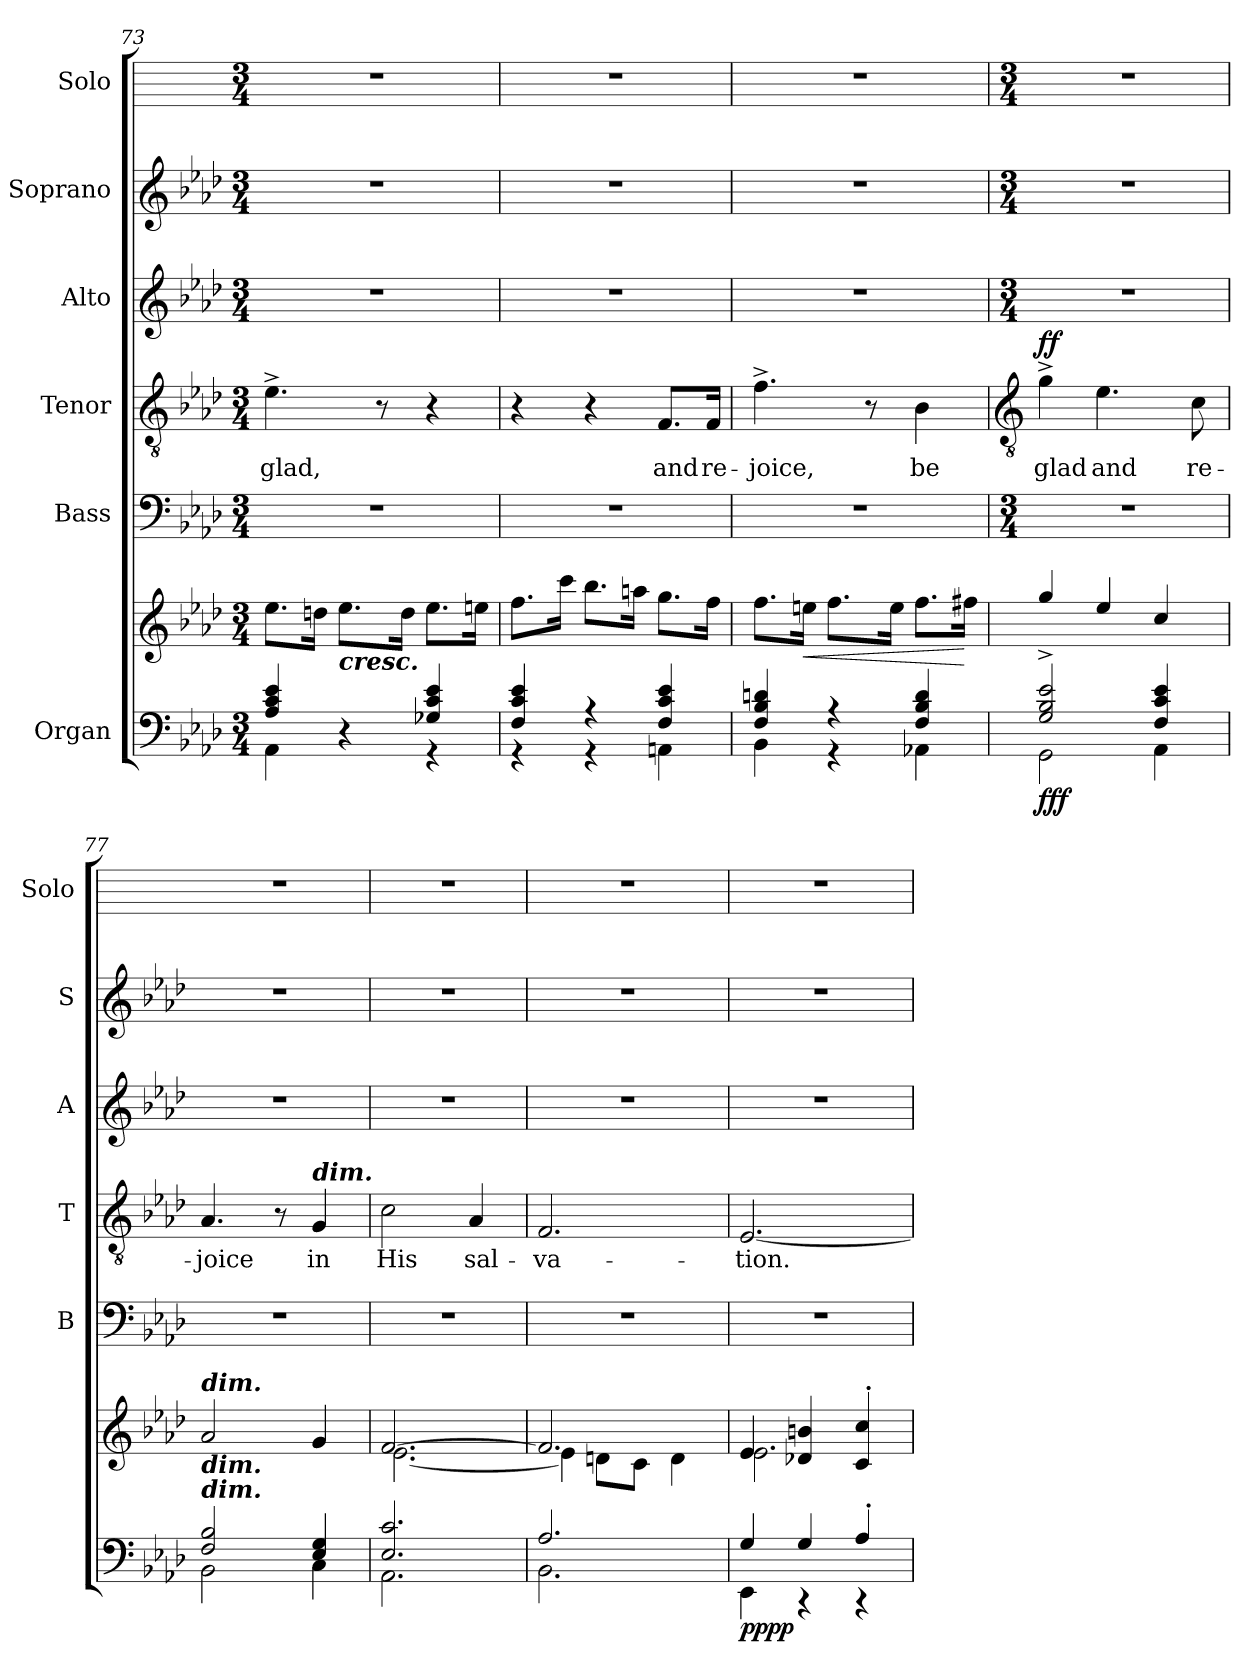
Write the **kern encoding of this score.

**kern	**kern	**dynam	**kern	**kern	**text	**dynam	**kern	**kern	**kern
*part6	*part6	*part6	*part5	*part4	*part4	*part4	*part3	*part2	*part1
*staff7	*staff6	*staff6/7	*staff5	*staff4	*staff4	*staff4	*staff3	*staff2	*staff1
*I"Organ	*	*	*I"Bass	*I"Tenor	*	*	*I"Alto	*I"Soprano	*I"Solo
*	*	*	*I'B	*I'T	*	*	*I'A	*I'S	*I'Solo
*clefF4	*clefG2	*	*clefF4	*clefGv2	*	*	*clefG2	*clefG2	*
*k[b-e-a-d-]	*k[b-e-a-d-]	*	*k[b-e-a-d-]	*k[b-e-a-d-]	*	*	*k[b-e-a-d-]	*k[b-e-a-d-]	*
*A-:	*A-:	*	*A-:	*A-:	*	*	*A-:	*A-:	*
*M3/4	*M3/4	*	*M3/4	*M3/4	*	*	*M3/4	*M3/4	*M3/4
=73	=73	=73	=73	=73	=73	=73	=73	=73	=73
*^	*	*	*	*	*	*	*	*	*
!	!	!	!	!	!	!LO:LY:b	!	!	!	!
4A-/ 4c/ 4e-/	4AA-\	8.ee-L	.	2.r	4.e-^	glad,	.	2.r	2.r	2.r
.	.	16ddnJ	.	.	.	.	.	.	.	.
!	!	!LO:TX:b:Bi:t=cresc.	!	!	!	!	!	!	!	!
4r	4ryy	8.ee-L	.	.	.	.	.	.	.	.
.	.	.	.	.	8r	.	.	.	.	.
.	.	16ddJ	.	.	.	.	.	.	.	.
4G-X/ 4c/ 4e-/	4r	8.ee-L	.	.	4r	.	.	.	.	.
.	.	16eenJ	.	.	.	.	.	.	.	.
=74	=74	=74	=74	=74	=74	=74	=74	=74	=74	=74
4F/ 4c/ 4e-/	4r	8.ffL	.	2.r	4r	.	.	2.r	2.r	2.r
.	.	16cccJ	.	.	.	.	.	.	.	.
4r	4r	8.bb-L	.	.	4r	.	.	.	.	.
.	.	16aanJ	.	.	.	.	.	.	.	.
!	!	!	!	!	!	!LO:LY:b	!	!	!	!
4F/ 4c/ 4e-/	4AAn\	8.ggL	.	.	8.F/L	and	.	.	.	.
!	!	!	!	!	!	!LO:LY:b	!	!	!	!
.	.	16ffJ	.	.	16F/Jk	re-	.	.	.	.
=75	=75	=75	=75	=75	=75	=75	=75	=75	=75	=75
!	!	!	!	!	!	!LO:LY:b	!	!	!	!
4F/ 4B-/ 4dn/	4BB-\	8.ffL	.	2.r	4.f^	-joice,	.	2.r	2.r	2.r
!	!	!	!LO:HP:b	!	!	!	!	!	!	!
.	.	16eenJ	<	.	.	.	.	.	.	.
4r	4r	8.ffL	.	.	.	.	.	.	.	.
.	.	.	.	.	8r	.	.	.	.	.
.	.	16eeJ	.	.	.	.	.	.	.	.
!	!	!	!	!	!	!LO:LY:b	!	!	!	!
4F/ 4B-/ 4d/	4AA-X\	8.ffL	.	.	4B-	be	.	.	.	.
.	.	16ff#XJ	[	.	.	.	.	.	.	.
!!LO:LB:g=z
=76	=76	=76	=76	=76	=76	=76	=76	=76	=76	=76
*	*	*	*	*	*clefGv2	*	*	*	*	*
*	*	*	*	*M3/4	*	*	*	*M3/4	*M3/4	*M3/4
*	*	*^	*	*	*	*	*	*	*	*
!	!	!	!	!LO:DY:b=2	!	!	!LO:LY:b	!	!	!	!
!	!	!	!	!LO:DY:n=1:b=2	!	!	!	!	!	!	!
!	!	!	!	!LO:DY:n=2:b	!	!	!	!LO:DY:b	!	!	!
2G/ 2B-/ 2e-/	2GG\	4gg^/	2ryy	f f f	2.r	4g^	glad	ff	2.r	2.r	2.r
!	!	!	!	!	!	!	!LO:LY:b	!	!	!	!
.	.	4ee-/	.	.	.	4.e-	and	.	.	.	.
4F/ 4c/ 4e-/	4AA-\	4cc/	8ryy	.	.	.	.	.	.	.	.
!	!	!	!	!	!	!	!LO:LY:b	!	!	!	!
.	.	.	8ryy	.	.	8c	re-	.	.	.	.
=77	=77	=77	=77	=77	=77	=77	=77	=77	=77	=77	=77
!	!	!LO:TX:a:Bi:t=dim.	!	!	!	!	!	!	!	!	!
!LO:TX:a:Bi:t=dim.	!	!	!	!	!	!	!	!	!	!	!
!LO:TX:a:Bi:t=dim.	!	!	!	!	!	!	!	!	!	!	!
!	!	!	!	!	!	!	!LO:LY:b	!	!	!	!
2F/ 2B-/	2BB-\	2a-/	2.ryy	.	2.r	4.A-	-joice	.	2.r	2.r	2.r
.	.	.	.	.	.	8r	.	.	.	.	.
!	!	!	!	!	!	!LO:TX:a:Bi:t=dim.	!	!	!	!	!
!	!	!	!	!	!	!	!LO:LY:b	!	!	!	!
4E-/ 4G/	4C\	4g/	.	.	.	4G	in	.	.	.	.
=78	=78	=78	=78	=78	=78	=78	=78	=78	=78	=78	=78
!	!	!	!	!	!	!	!LO:LY:b	!	!	!	!
2.E-/ 2.c/	2.AA-\	[2.f/	[2.e-\	.	2.r	2c	His	.	2.r	2.r	2.r
!	!	!	!	!	!	!	!LO:LY:b	!	!	!	!
.	.	.	.	.	.	4A-	sal-	.	.	.	.
=79	=79	=79	=79	=79	=79	=79	=79	=79	=79	=79	=79
!	!	!	!	!	!	!	!LO:LY:b	!	!	!	!
2.A-/	2.BB-\	2.f/]	4e-\]	.	2.r	2.F	-va-	.	2.r	2.r	2.r
.	.	.	8dn\L	.	.	.	.	.	.	.	.
.	.	.	8c\J	.	.	.	.	.	.	.	.
.	.	.	4d\	.	.	.	.	.	.	.	.
=80	=80	=80	=80	=80	=80	=80	=80	=80	=80	=80	=80
!	!	!	!	!LO:DY:b=2	!	!	!LO:LY:b	!	!	!	!
!	!	!	!	!LO:DY:n=1:b=2	!	!	!	!	!	!	!
!	!	!	!	!LO:DY:n=2:b	!	!	!	!	!	!	!
!	!	!	!	!LO:DY:n=3:b	!	!	!	!	!	!	!
4G/	4EE-\	4e-/	2.e-\	p p p p	2.r	[2.E-	-tion.	.	2.r	2.r	2.r
4G/	4r	4d-X/ 4bn/	.	.	.	.	.	.	.	.	.
4A-'/	4r	4c/' 4cc/'	.	.	.	.	.	.	.	.	.
*v	*v	*	*	*	*	*	*	*	*	*	*
*	*v	*v	*	*	*	*	*	*	*	*
=	=	=	=	=	=	=	=	=	=
*-	*-	*-	*-	*-	*-	*-	*-	*-	*-
